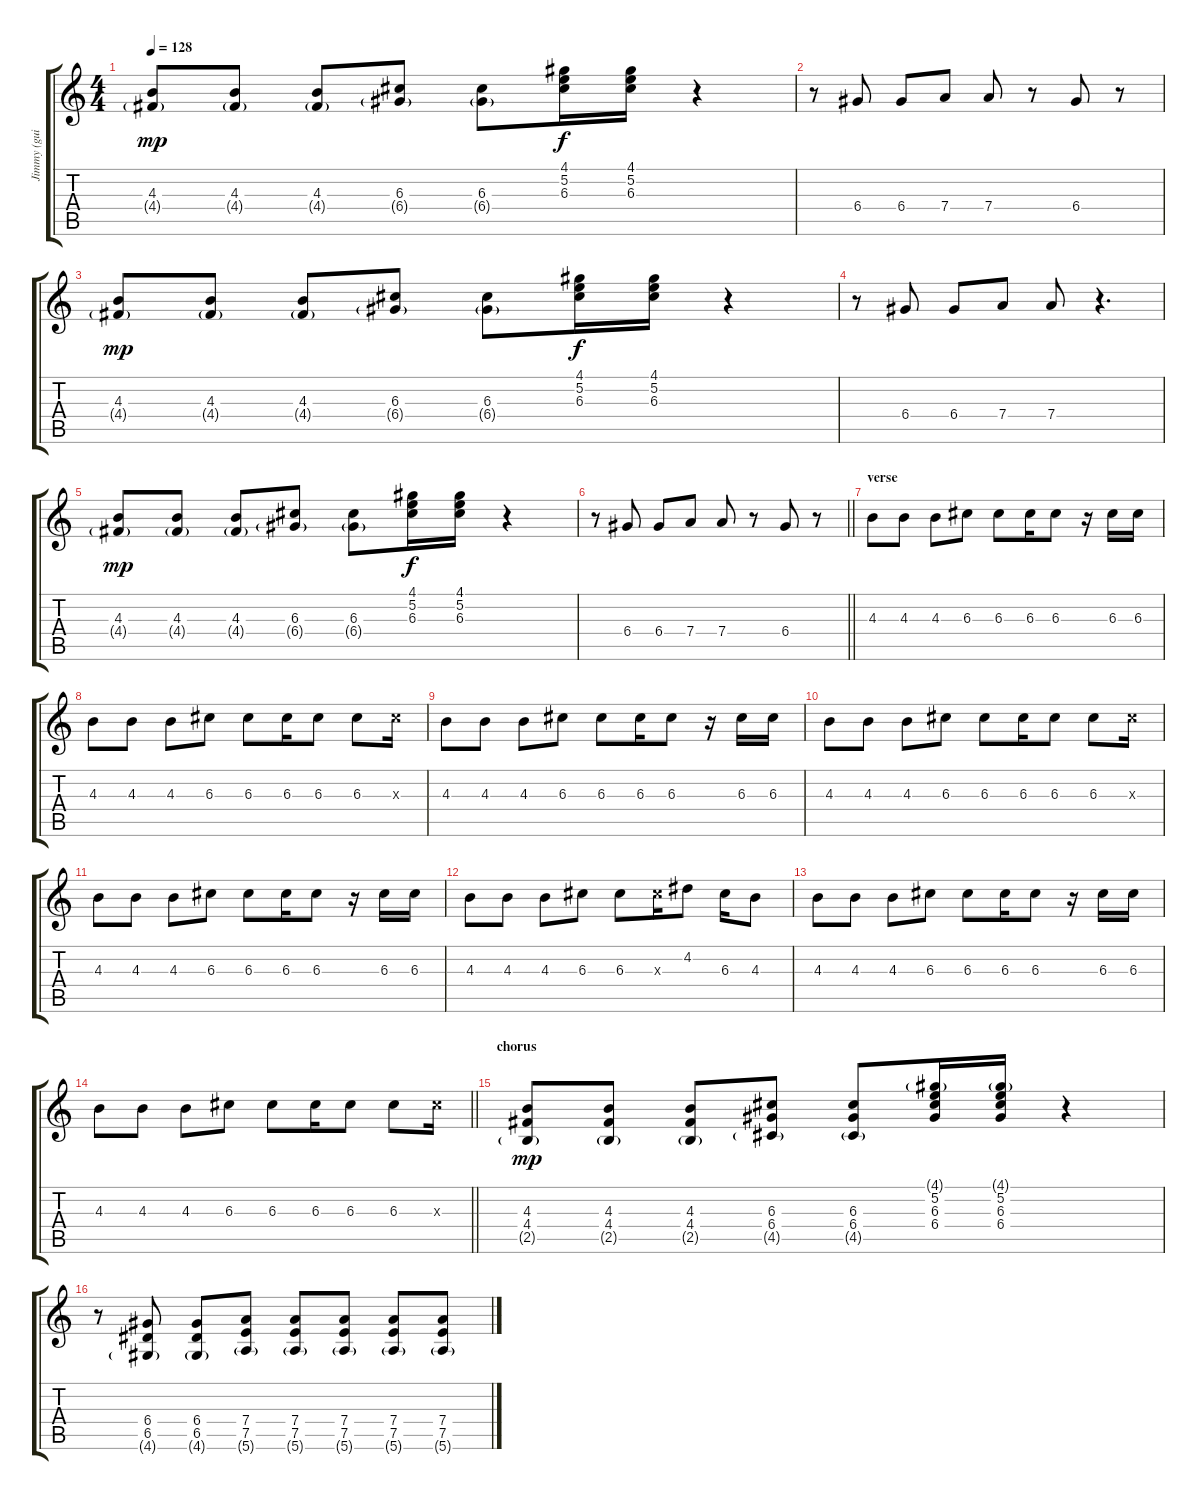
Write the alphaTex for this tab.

\track ("Jimmy (guitar)" "Jimmy (gui") {instrument electricguitarjazz}
\staff {score tabs}
\tuning (E4 B3 G3 D3 A2 E2) {hide}
\ts (4 4)
\tempo 128
\clef g2
\ks c
(4.3 4.4{g}).8{dy mp} (4.3 4.4{g}).8 (4.3 4.4{g}).8 (6.3 6.4{g}).8 (6.3 6.4{g}).8 (4.1 5.2 6.3).16{dy f} (4.1 5.2 6.3).16 r.4 |
r.8 6.4.8 6.4.8 7.4.8 7.4.8 r.8 6.4.8 r.8 |
(4.3 4.4{g}).8{dy mp} (4.3 4.4{g}).8 (4.3 4.4{g}).8 (6.3 6.4{g}).8 (6.3 6.4{g}).8 (4.1 5.2 6.3).16{dy f} (4.1 5.2 6.3).16 r.4 |
r.8 6.4.8 6.4.8 7.4.8 7.4.8 r.4{d} |
(4.3 4.4{g}).8{dy mp} (4.3 4.4{g}).8 (4.3 4.4{g}).8 (6.3 6.4{g}).8 (6.3 6.4{g}).8 (4.1 5.2 6.3).16{dy f} (4.1 5.2 6.3).16 r.4 |
\barLineRight lightlight
r.8 6.4.8 6.4.8 7.4.8 7.4.8 r.8 6.4.8 r.8 |
\section ("" "verse")
4.3.8 4.3.8 4.3.8 6.3.8 6.3.8 6.3.16 6.3.8 r.16 6.3.16 6.3.16 |
4.3.8 4.3.8 4.3.8 6.3.8 6.3.8 6.3.16 6.3.8 6.3.8 6.3{x}.16 |
4.3.8 4.3.8 4.3.8 6.3.8 6.3.8 6.3.16 6.3.8 r.16 6.3.16 6.3.16 |
4.3.8 4.3.8 4.3.8 6.3.8 6.3.8 6.3.16 6.3.8 6.3.8 6.3{x}.16 |
4.3.8 4.3.8 4.3.8 6.3.8 6.3.8 6.3.16 6.3.8 r.16 6.3.16 6.3.16 |
4.3.8 4.3.8 4.3.8 6.3.8 6.3.8 6.3{x}.16 4.2.8 6.3.16 4.3.8 |
4.3.8 4.3.8 4.3.8 6.3.8 6.3.8 6.3.16 6.3.8 r.16 6.3.16 6.3.16 |
\barLineRight lightlight
4.3.8 4.3.8 4.3.8 6.3.8 6.3.8 6.3.16 6.3.8 6.3.8 6.3{x}.16 |
\section ("" "chorus")
(4.3 4.4 2.5{g}).8{dy mp} (4.3 4.4 2.5{g}).8 (4.3 4.4 2.5{g}).8 (6.3 6.4 4.5{g}).8 (6.3 6.4 4.5{g}).8 (4.1{g} 5.2 6.3 6.4).16 (4.1{g} 5.2 6.3 6.4).16 r.4 |
r.8 (6.4 6.5 4.6{g}).8 (6.4 6.5 4.6{g}).8 (7.4 7.5 5.6{g}).8 (7.4 7.5 5.6{g}).8 (7.4 7.5 5.6{g}).8 (7.4 7.5 5.6{g}).8 (7.4 7.5 5.6{g}).8
